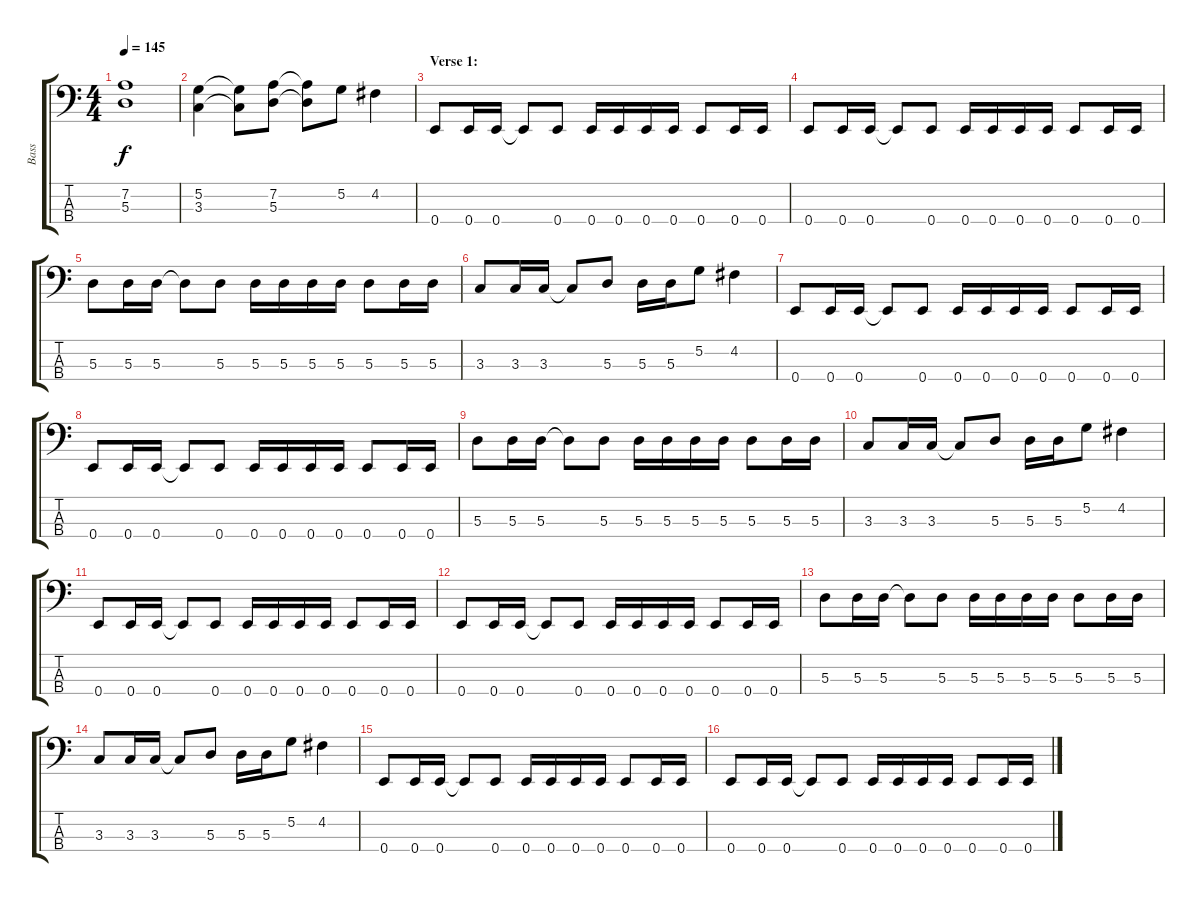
\track ("Bass" "Bass") {instrument electricbassfinger}
\staff {score tabs}
\tuning (G2 D2 A1 E1) {hide}
\ts (4 4)
\tempo 145
\clef f4
\ks c
(7.2 5.3).1{dy f} |
(5.2 3.3).4 (5.2{t} 3.3{t}).8 (7.2 5.3).8 (7.2{t} 5.3{t}).8 5.2.8 4.2.4 |
\section ("" "Verse 1:")
0.4.8 0.4.16 0.4.16 0.4{t}.8 0.4.8 0.4.16 0.4.16 0.4.16 0.4.16 0.4.8 0.4.16 0.4.16 |
0.4.8 0.4.16 0.4.16 0.4{t}.8 0.4.8 0.4.16 0.4.16 0.4.16 0.4.16 0.4.8 0.4.16 0.4.16 |
5.3.8 5.3.16 5.3.16 5.3{t}.8 5.3.8 5.3.16 5.3.16 5.3.16 5.3.16 5.3.8 5.3.16 5.3.16 |
3.3.8 3.3.16 3.3.16 3.3{t}.8 5.3.8 5.3.16 5.3.16 5.2.8 4.2.4 |
0.4.8 0.4.16 0.4.16 0.4{t}.8 0.4.8 0.4.16 0.4.16 0.4.16 0.4.16 0.4.8 0.4.16 0.4.16 |
0.4.8 0.4.16 0.4.16 0.4{t}.8 0.4.8 0.4.16 0.4.16 0.4.16 0.4.16 0.4.8 0.4.16 0.4.16 |
5.3.8 5.3.16 5.3.16 5.3{t}.8 5.3.8 5.3.16 5.3.16 5.3.16 5.3.16 5.3.8 5.3.16 5.3.16 |
3.3.8 3.3.16 3.3.16 3.3{t}.8 5.3.8 5.3.16 5.3.16 5.2.8 4.2.4 |
0.4.8 0.4.16 0.4.16 0.4{t}.8 0.4.8 0.4.16 0.4.16 0.4.16 0.4.16 0.4.8 0.4.16 0.4.16 |
0.4.8 0.4.16 0.4.16 0.4{t}.8 0.4.8 0.4.16 0.4.16 0.4.16 0.4.16 0.4.8 0.4.16 0.4.16 |
5.3.8 5.3.16 5.3.16 5.3{t}.8 5.3.8 5.3.16 5.3.16 5.3.16 5.3.16 5.3.8 5.3.16 5.3.16 |
3.3.8 3.3.16 3.3.16 3.3{t}.8 5.3.8 5.3.16 5.3.16 5.2.8 4.2.4 |
0.4.8 0.4.16 0.4.16 0.4{t}.8 0.4.8 0.4.16 0.4.16 0.4.16 0.4.16 0.4.8 0.4.16 0.4.16 |
0.4.8 0.4.16 0.4.16 0.4{t}.8 0.4.8 0.4.16 0.4.16 0.4.16 0.4.16 0.4.8 0.4.16 0.4.16
